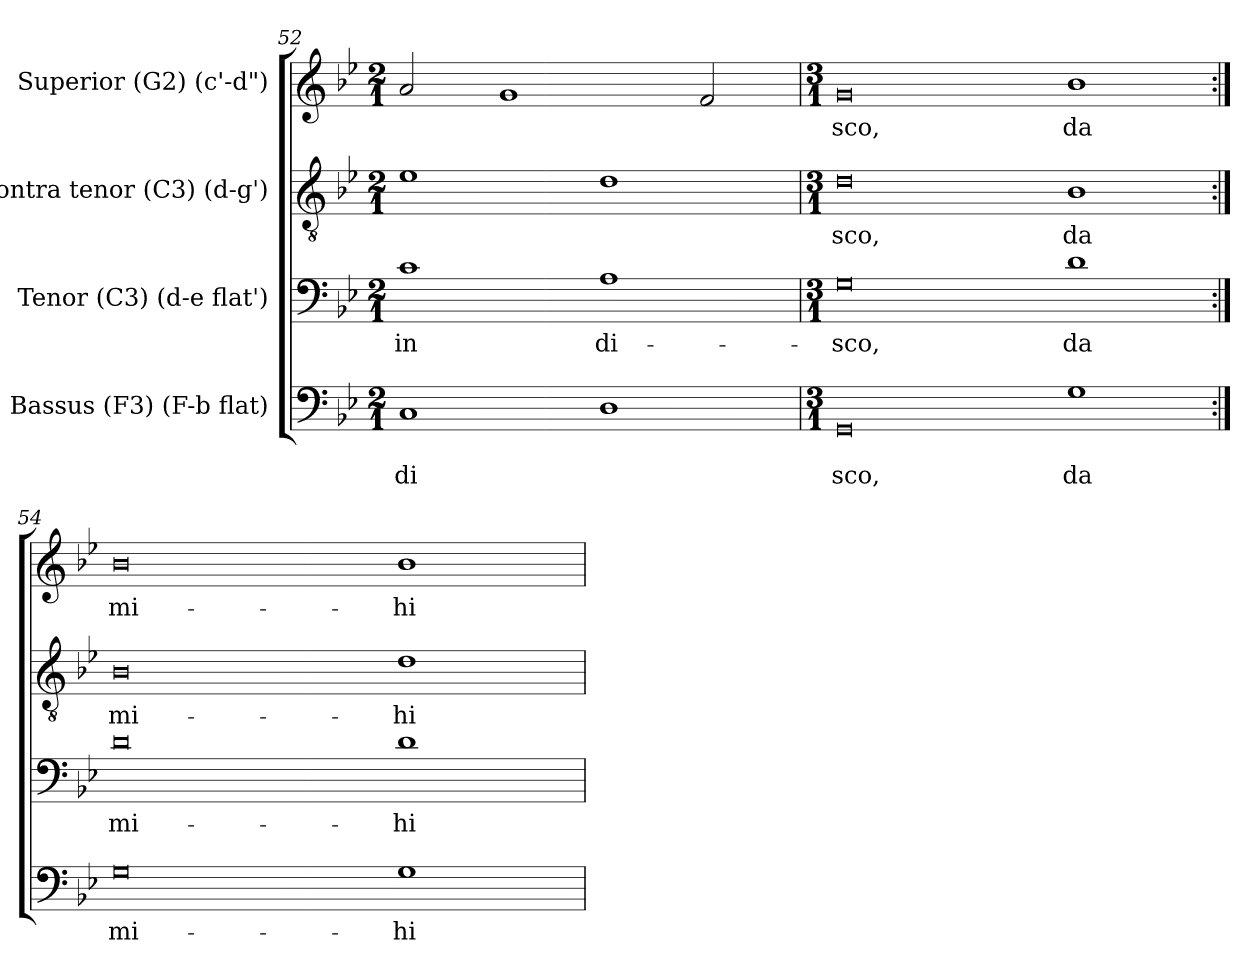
**kern	**text	**text	**kern	**text	**kern	**text	**kern	**text
*part4	*part4	*part4	*part3	*part3	*part2	*part2	*part1	*part1
*staff4	*staff4	*staff4	*staff3	*staff3	*staff2	*staff2	*staff1	*staff1
*I"Bassus (F3)  (F-b flat)	*	*	*I"Tenor (C3)  (d-e flat')	*	*I"Contra tenor (C3)  (d-g')	*	*I"Superior (G2)  (c'-d")	*
*clefF4	*	*	*clefF4	*	*clefGv2	*	*clefG2	*
*k[b-e-]	*	*	*k[b-e-]	*	*k[b-e-]	*	*k[b-e-]	*
*B-:	*	*	*B-:	*	*B-:	*	*B-:	*
*M2/1	*	*	*M2/1	*	*M2/1	*	*M2/1	*
=52	=52	=52	=52	=52	=52	=52	=52	=52
!	!LO:LY:b:cj	!LO:LY:b:cj	!	!LO:LY:b:cj	!	!LO:LY:b:cj	!	!LO:LY:b:cj
1C	.	di-	1c	in	1e-	--	2a/	--
!	!	!	!	!	!	!	!	!LO:LY:b:cj
.	.	.	.	.	.	.	1g	--
!	!LO:LY:b:cj	!LO:LY:b:cj	!	!LO:LY:b:cj	!	!LO:LY:b:cj	!	!
1D	-	-	1A	di-	1d	--	.	.
!	!	!	!	!	!	!	!	!LO:LY:b:cj
.	.	.	.	.	.	.	2f/	--
=53	=53	=53	=53	=53	=53	=53	=53	=53
*M3/1	*	*	*M3/1	*	*M3/1	*	*M3/1	*
!	!LO:LY:b:cj	!LO:LY:b:cj	!	!LO:LY:b:cj	!	!LO:LY:b:cj	!	!LO:LY:b:cj
0GG	-	sco,	0G	-sco,	0d	-sco,	0g	-sco,
!	!LO:LY:b:cj	!LO:LY:b:cj	!	!LO:LY:b:cj	!	!LO:LY:b:cj	!	!LO:LY:b:cj
1G	.	da	1d	da	1B-	da	1b-	da
=54:|!	=54:|!	=54:|!	=54:|!	=54:|!	=54:|!	=54:|!	=54:|!	=54:|!
!	!LO:LY:b:cj	!	!	!LO:LY:b:cj	!	!LO:LY:b:cj	!	!LO:LY:b:cj
0G	mi-	.	0d	mi-	0B-	mi-	0b-	mi-
!	!LO:LY:b:cj	!	!	!LO:LY:b:cj	!	!LO:LY:b:cj	!	!LO:LY:b:cj
1G	-hi	.	1d	-hi	1d	-hi	1b-	-hi
=	=	=	=	=	=	=	=	=
*-	*-	*-	*-	*-	*-	*-	*-	*-
